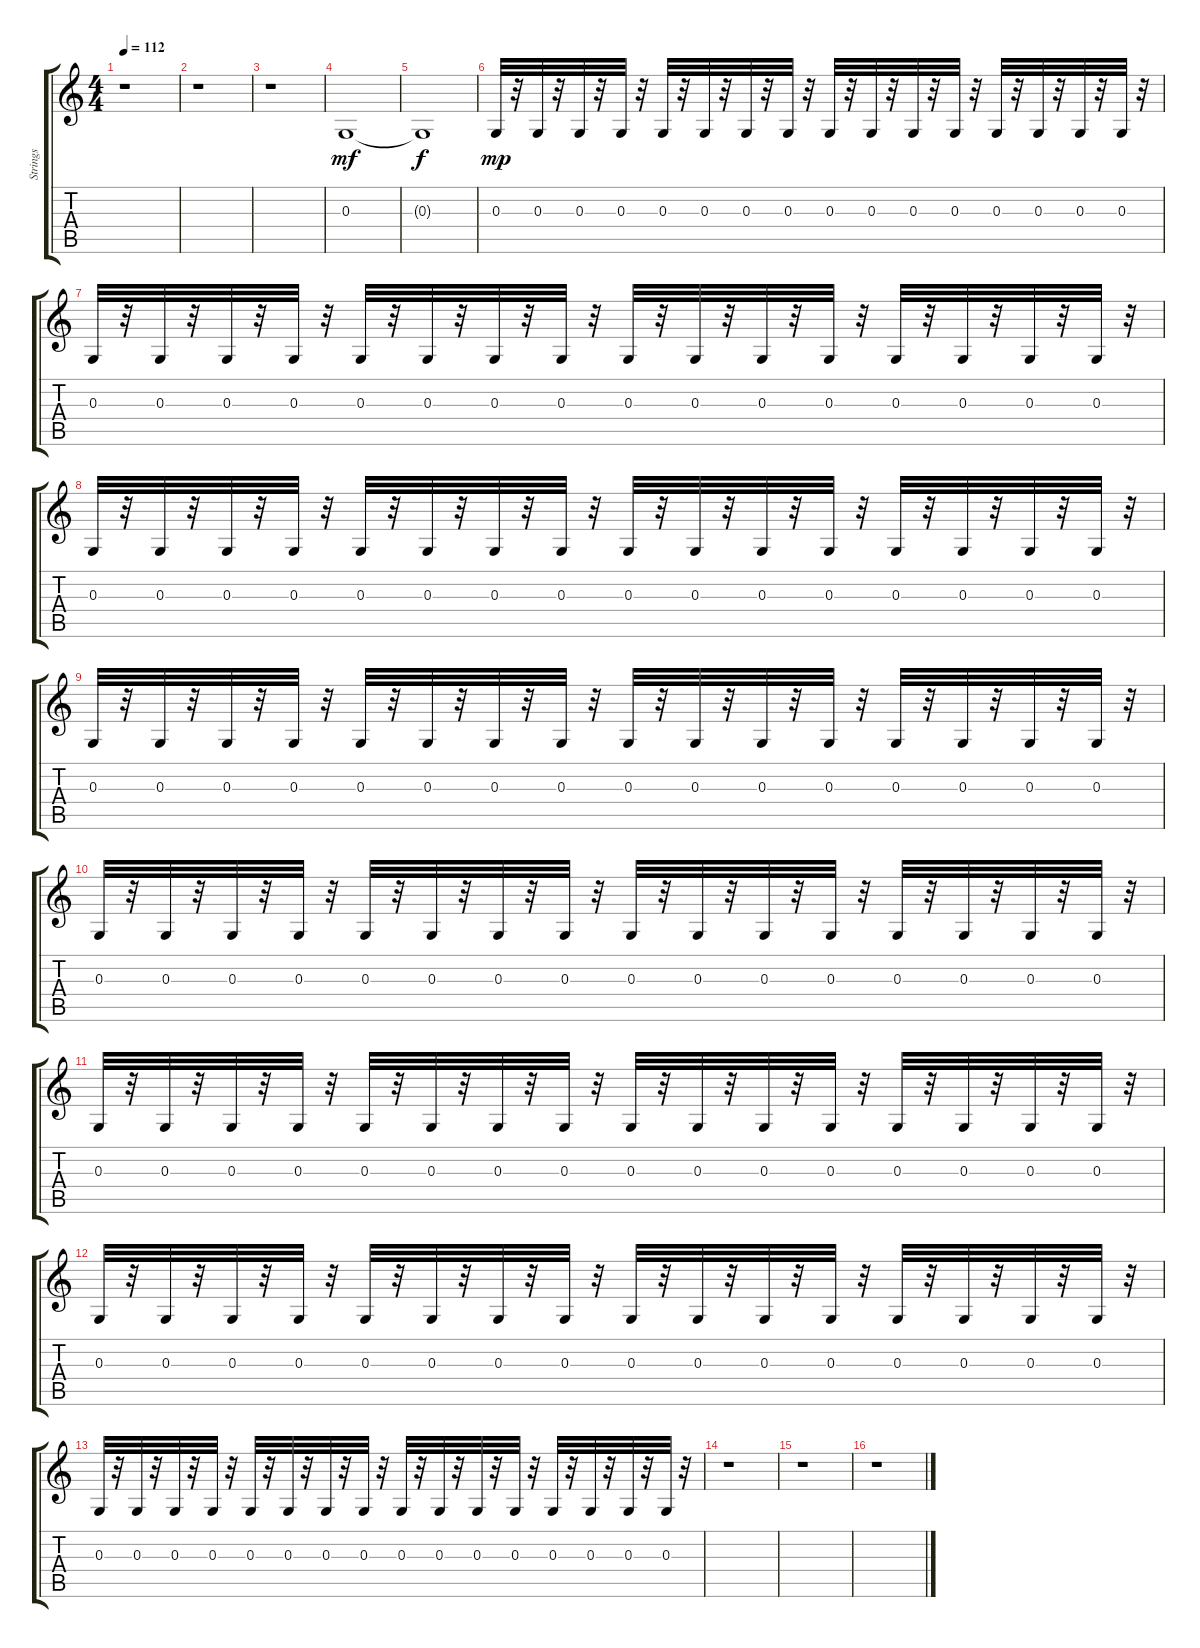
\track ("Strings" "Strings") {instrument synthstrings1}
\staff {score tabs}
\tuning (E4 B3 G3 D3 A2 E2) {hide}
\ts (4 4)
\tempo 112
\clef g2
\ks c
r.1{dy f} |
r.1 |
r.1 |
0.3.1{dy mf} |
0.3{t}.1{dy f} |
0.3.32{dy mp} r.32 0.3.32 r.32 0.3.32 r.32 0.3.32 r.32 0.3.32 r.32 0.3.32 r.32 0.3.32 r.32 0.3.32 r.32 0.3.32 r.32 0.3.32 r.32 0.3.32 r.32 0.3.32 r.32 0.3.32 r.32 0.3.32 r.32 0.3.32 r.32 0.3.32 r.32 |
0.3.32 r.32 0.3.32 r.32 0.3.32 r.32 0.3.32 r.32 0.3.32 r.32 0.3.32 r.32 0.3.32 r.32 0.3.32 r.32 0.3.32 r.32 0.3.32 r.32 0.3.32 r.32 0.3.32 r.32 0.3.32 r.32 0.3.32 r.32 0.3.32 r.32 0.3.32 r.32 |
0.3.32 r.32 0.3.32 r.32 0.3.32 r.32 0.3.32 r.32 0.3.32 r.32 0.3.32 r.32 0.3.32 r.32 0.3.32 r.32 0.3.32 r.32 0.3.32 r.32 0.3.32 r.32 0.3.32 r.32 0.3.32 r.32 0.3.32 r.32 0.3.32 r.32 0.3.32 r.32 |
0.3.32 r.32 0.3.32 r.32 0.3.32 r.32 0.3.32 r.32 0.3.32 r.32 0.3.32 r.32 0.3.32 r.32 0.3.32 r.32 0.3.32 r.32 0.3.32 r.32 0.3.32 r.32 0.3.32 r.32 0.3.32 r.32 0.3.32 r.32 0.3.32 r.32 0.3.32 r.32 |
0.3.32 r.32 0.3.32 r.32 0.3.32 r.32 0.3.32 r.32 0.3.32 r.32 0.3.32 r.32 0.3.32 r.32 0.3.32 r.32 0.3.32 r.32 0.3.32 r.32 0.3.32 r.32 0.3.32 r.32 0.3.32 r.32 0.3.32 r.32 0.3.32 r.32 0.3.32 r.32 |
0.3.32 r.32 0.3.32 r.32 0.3.32 r.32 0.3.32 r.32 0.3.32 r.32 0.3.32 r.32 0.3.32 r.32 0.3.32 r.32 0.3.32 r.32 0.3.32 r.32 0.3.32 r.32 0.3.32 r.32 0.3.32 r.32 0.3.32 r.32 0.3.32 r.32 0.3.32 r.32 |
0.3.32 r.32 0.3.32 r.32 0.3.32 r.32 0.3.32 r.32 0.3.32 r.32 0.3.32 r.32 0.3.32 r.32 0.3.32 r.32 0.3.32 r.32 0.3.32 r.32 0.3.32 r.32 0.3.32 r.32 0.3.32 r.32 0.3.32 r.32 0.3.32 r.32 0.3.32 r.32 |
0.3.32 r.32 0.3.32 r.32 0.3.32 r.32 0.3.32 r.32 0.3.32 r.32 0.3.32 r.32 0.3.32 r.32 0.3.32 r.32 0.3.32 r.32 0.3.32 r.32 0.3.32 r.32 0.3.32 r.32 0.3.32 r.32 0.3.32 r.32 0.3.32 r.32 0.3.32 r.32 |
r.1 |
r.1 |
r.1
